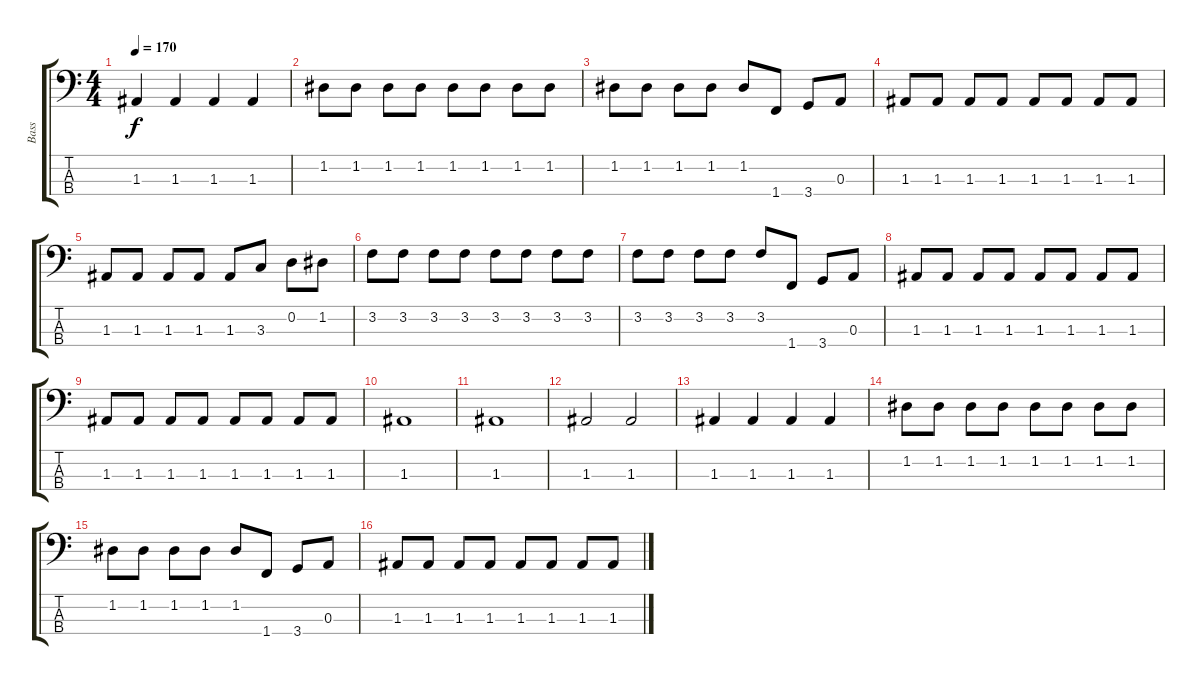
\track ("Bass" "Bass") {instrument electricbassfinger}
\staff {score tabs}
\tuning (G2 D2 A1 E1) {hide}
\ts (4 4)
\tempo 170
\clef f4
\ks c
1.3.4{dy f} 1.3.4 1.3.4 1.3.4 |
1.2.8 1.2.8 1.2.8 1.2.8 1.2.8 1.2.8 1.2.8 1.2.8 |
1.2.8 1.2.8 1.2.8 1.2.8 1.2.8 1.4.8 3.4.8 0.3.8 |
1.3.8 1.3.8 1.3.8 1.3.8 1.3.8 1.3.8 1.3.8 1.3.8 |
1.3.8 1.3.8 1.3.8 1.3.8 1.3.8 3.3.8 0.2.8 1.2.8 |
3.2.8 3.2.8 3.2.8 3.2.8 3.2.8 3.2.8 3.2.8 3.2.8 |
3.2.8 3.2.8 3.2.8 3.2.8 3.2.8 1.4.8 3.4.8 0.3.8 |
1.3.8 1.3.8 1.3.8 1.3.8 1.3.8 1.3.8 1.3.8 1.3.8 |
1.3.8 1.3.8 1.3.8 1.3.8 1.3.8 1.3.8 1.3.8 1.3.8 |
1.3.1 |
1.3.1 |
1.3.2 1.3.2 |
1.3.4 1.3.4 1.3.4 1.3.4 |
1.2.8 1.2.8 1.2.8 1.2.8 1.2.8 1.2.8 1.2.8 1.2.8 |
1.2.8 1.2.8 1.2.8 1.2.8 1.2.8 1.4.8 3.4.8 0.3.8 |
1.3.8 1.3.8 1.3.8 1.3.8 1.3.8 1.3.8 1.3.8 1.3.8
